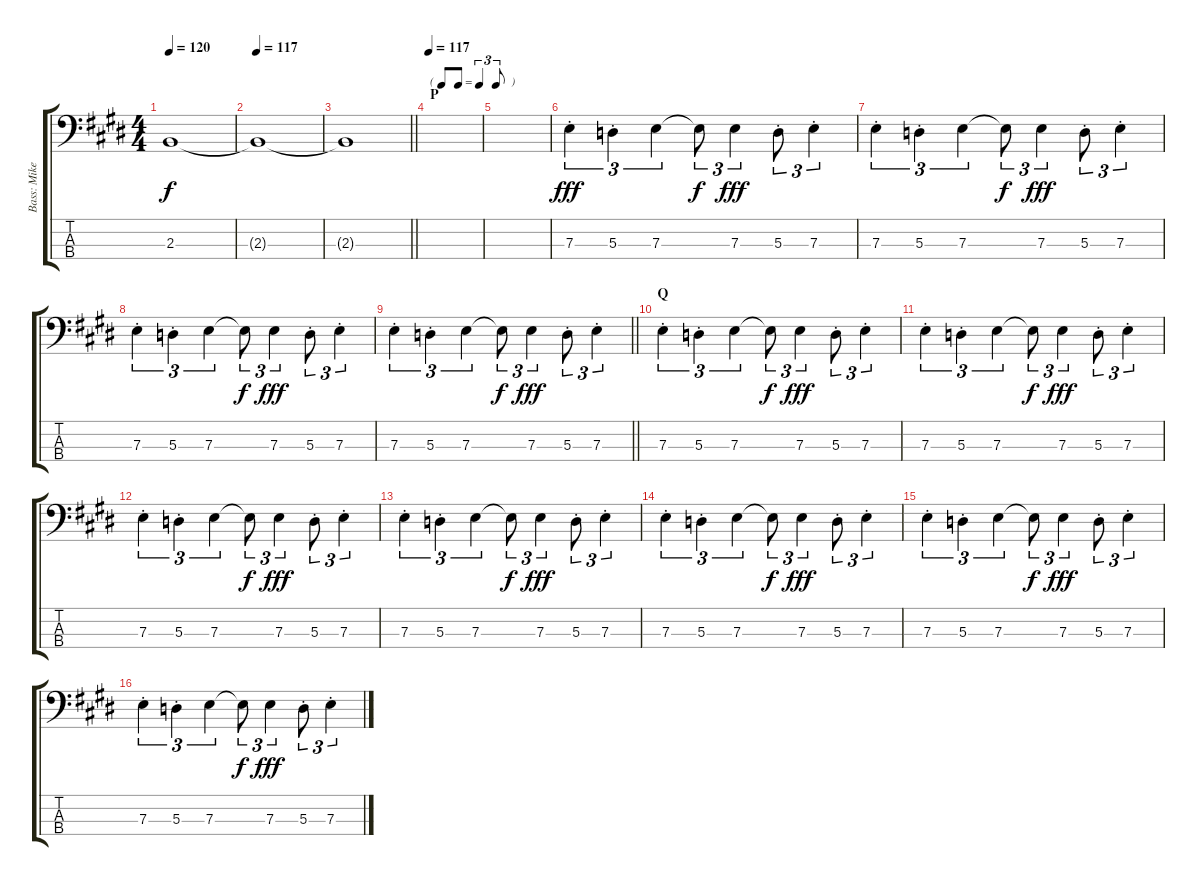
\track ("Bass: Mike" "Bass: Mike") {instrument electricbassfinger}
\staff {score tabs}
\tuning (G2 D2 A1 E1) {hide}
\ts (4 4)
\tempo 120
\clef f4
\ks e
2.3{t}.1{dy f} |
\tempo 117
2.3{t}.1 |
\barLineRight lightlight
2.3{t}.1 |
\tf triplet8th
\section ("" "P")
\tempo 117
|
|
7.3{st}.4{tu (3 2) dy fff} 5.3{st}.4{tu (3 2)} 7.3.4{tu (3 2)} 7.3{t}.8{tu (3 2) dy f} 7.3.4{tu (3 2) dy fff} 5.3{st}.8{tu (3 2)} 7.3{st}.4{tu (3 2)} |
7.3{st}.4{tu (3 2)} 5.3{st}.4{tu (3 2)} 7.3.4{tu (3 2)} 7.3{t}.8{tu (3 2) dy f} 7.3.4{tu (3 2) dy fff} 5.3{st}.8{tu (3 2)} 7.3{st}.4{tu (3 2)} |
7.3{st}.4{tu (3 2)} 5.3{st}.4{tu (3 2)} 7.3.4{tu (3 2)} 7.3{t}.8{tu (3 2) dy f} 7.3.4{tu (3 2) dy fff} 5.3{st}.8{tu (3 2)} 7.3{st}.4{tu (3 2)} |
\barLineRight lightlight
7.3{st}.4{tu (3 2)} 5.3{st}.4{tu (3 2)} 7.3.4{tu (3 2)} 7.3{t}.8{tu (3 2) dy f} 7.3.4{tu (3 2) dy fff} 5.3{st}.8{tu (3 2)} 7.3{st}.4{tu (3 2)} |
\section ("" "Q")
7.3{st}.4{tu (3 2)} 5.3{st}.4{tu (3 2)} 7.3.4{tu (3 2)} 7.3{t}.8{tu (3 2) dy f} 7.3.4{tu (3 2) dy fff} 5.3{st}.8{tu (3 2)} 7.3{st}.4{tu (3 2)} |
7.3{st}.4{tu (3 2)} 5.3{st}.4{tu (3 2)} 7.3.4{tu (3 2)} 7.3{t}.8{tu (3 2) dy f} 7.3.4{tu (3 2) dy fff} 5.3{st}.8{tu (3 2)} 7.3{st}.4{tu (3 2)} |
7.3{st}.4{tu (3 2)} 5.3{st}.4{tu (3 2)} 7.3.4{tu (3 2)} 7.3{t}.8{tu (3 2) dy f} 7.3.4{tu (3 2) dy fff} 5.3{st}.8{tu (3 2)} 7.3{st}.4{tu (3 2)} |
7.3{st}.4{tu (3 2)} 5.3{st}.4{tu (3 2)} 7.3.4{tu (3 2)} 7.3{t}.8{tu (3 2) dy f} 7.3.4{tu (3 2) dy fff} 5.3{st}.8{tu (3 2)} 7.3{st}.4{tu (3 2)} |
7.3{st}.4{tu (3 2)} 5.3{st}.4{tu (3 2)} 7.3.4{tu (3 2)} 7.3{t}.8{tu (3 2) dy f} 7.3.4{tu (3 2) dy fff} 5.3{st}.8{tu (3 2)} 7.3{st}.4{tu (3 2)} |
7.3{st}.4{tu (3 2)} 5.3{st}.4{tu (3 2)} 7.3.4{tu (3 2)} 7.3{t}.8{tu (3 2) dy f} 7.3.4{tu (3 2) dy fff} 5.3{st}.8{tu (3 2)} 7.3{st}.4{tu (3 2)} |
7.3{st}.4{tu (3 2)} 5.3{st}.4{tu (3 2)} 7.3.4{tu (3 2)} 7.3{t}.8{tu (3 2) dy f} 7.3.4{tu (3 2) dy fff} 5.3{st}.8{tu (3 2)} 7.3{st}.4{tu (3 2)}
